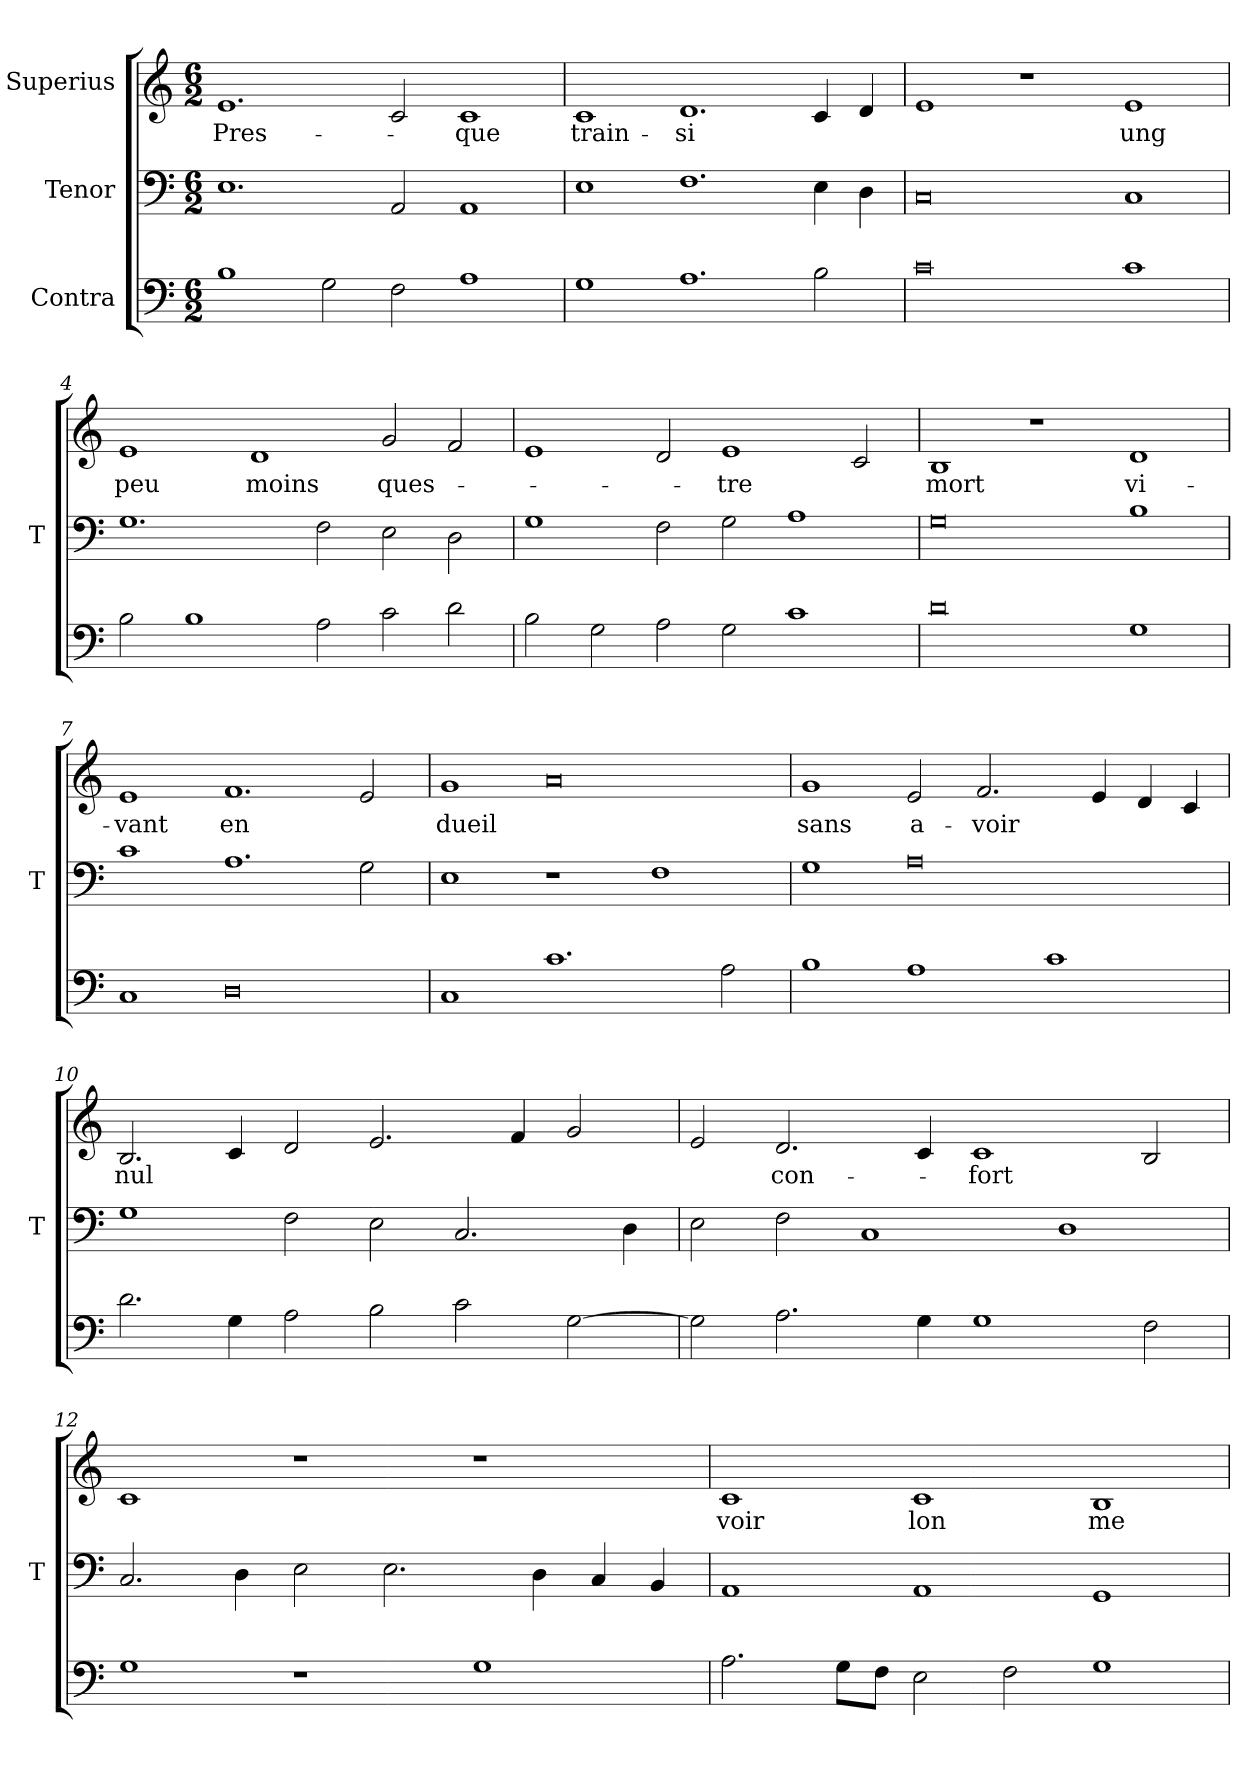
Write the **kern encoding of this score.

**kern	**kern	**kern	**text
*part3	*part2	*part1	*part1
*staff3	*staff2	*staff1	*staff1
*I"Contra	*I"Tenor	*I"Superius	*
*	*I'T	*	*
*clefF4	*clefF4	*clefG2	*
*M6/2	*M6/2	*M6/2	*
=1	=1	=1	=1
1B	1.E	1.e	Pres-
2G	.	.	.
2F	2AA	2c	.
1A	1AA	1c	-que
=2	=2	=2	=2
1G	1E	1c	train-
1.A	1.F	1.d	-si
2B	4E	4c	.
.	4D	4d	.
=3	=3	=3	=3
0c	0C	1e	.
.	.	1r	.
1c	1C	1e	-ung
=4	=4	=4	=4
2B	1.G	1e	-peu
1B	.	.	.
.	.	1d	-moins
2A	2F	.	.
2c	2E	2g	ques-
2d	2D	2f	.
=5	=5	=5	=5
2B	1G	1e	.
2G	.	.	.
2A	2F	2d	.
2G	2G	1e	-tre
1c	1A	.	.
.	.	2c	.
=6	=6	=6	=6
0d	0G	1B	-mort
.	.	1r	.
1G	1B	1d	vi-
=7	=7	=7	=7
1C	1c	1e	-vant
0D	1.A	1.f	-en
.	2G	2e	.
=8	=8	=8	=8
1C	1E	1g	-dueil
1.c	1r	0a	.
.	1F	.	.
2A	.	.	.
=9	=9	=9	=9
1B	1G	1g	-sans
1A	0A	2e	a-
.	.	2.f	-voir
1c	.	.	.
.	.	4e	.
.	.	4d	.
.	.	4c	.
=10	=10	=10	=10
2.d	1G	2.B	-nul
4G	.	4c	.
2A	2F	2d	.
2B	2E	2.e	.
2c	2.C	.	.
.	.	4f	.
[2G	.	2g	.
.	4D	.	.
=11	=11	=11	=11
2G]	2E	2e	.
2.A	2F	2.d	con-
.	1C	.	.
4G	.	4c	.
1G	.	1c	-fort
.	1D	.	.
2F	.	2B	.
=12	=12	=12	=12
1G	2.C	1c	.
.	4D	.	.
1r	2E	1r	.
.	2.E	.	.
1G	.	1r	.
.	4D	.	.
.	4C	.	.
.	4BB	.	.
=13	=13	=13	=13
2.A	1AA	1c	-voir
8G\L	.	.	.
8F\J	.	.	.
2E	1AA	1c	-lon
2F	.	.	.
1G	1GG	1B	-me
=	=	=	=
*-	*-	*-	*-
